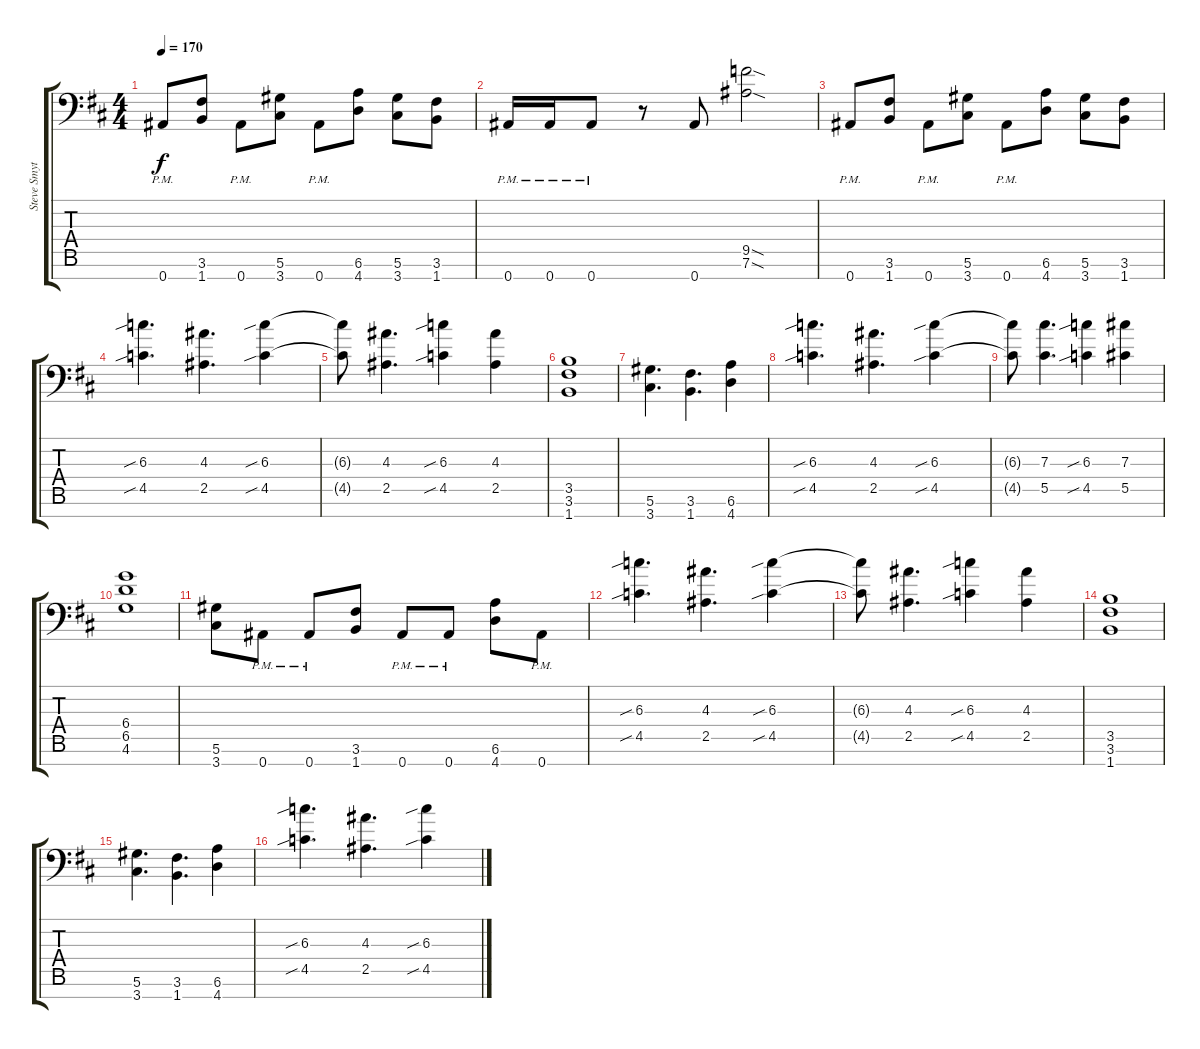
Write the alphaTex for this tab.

\track ("Steve Smyth Rhythm" "Steve Smyt") {instrument distortionguitar}
\staff {score tabs}
\tuning (Eb4 Bb3 Gb3 Db3 Ab2 Eb2 Bb1) {hide}
\ts (4 4)
\tempo 170
\clef f4
\ks d
0.7{pm}.8{dy f} (3.6 1.7).8 0.7{pm}.8 (5.6 3.7).8 0.7{pm}.8 (6.6 4.7).8 (5.6 3.7).8 (3.6 1.7).8 |
0.7{pm}.16 0.7{pm}.16 0.7{pm}.8 r.8 0.7.8 (9.5{sod} 7.6{sod}).2 |
0.7{pm}.8 (3.6 1.7).8 0.7{pm}.8 (5.6 3.7).8 0.7{pm}.8 (6.6 4.7).8 (5.6 3.7).8 (3.6 1.7).8 |
(6.3{sib} 4.5{sib}).4{d} (4.3 2.5).4{d} (6.3{sib} 4.5{sib}).4 |
(6.3{t} 4.5{t}).8 (4.3 2.5).4{d} (6.3{sib} 4.5{sib}).4 (4.3 2.5).4 |
(3.5 3.6 1.7).1 |
(5.6 3.7).4{d} (3.6 1.7).4{d} (6.6 4.7).4 |
(6.3{sib} 4.5{sib}).4{d} (4.3 2.5).4{d} (6.3{sib} 4.5{sib}).4 |
(6.3{t} 4.5{t}).8 (7.3 5.5).4{d} (6.3{sib} 4.5{sib}).4 (7.3 5.5).4 |
(6.4 6.5 4.6).1 |
(5.6 3.7).8 0.7{pm}.8 0.7{pm}.8 (3.6 1.7).8 0.7{pm}.8 0.7{pm}.8 (6.6 4.7).8 0.7{pm}.8 |
(6.3{sib} 4.5{sib}).4{d} (4.3 2.5).4{d} (6.3{sib} 4.5{sib}).4 |
(6.3{t} 4.5{t}).8 (4.3 2.5).4{d} (6.3{sib} 4.5{sib}).4 (4.3 2.5).4 |
(3.5 3.6 1.7).1 |
(5.6 3.7).4{d} (3.6 1.7).4{d} (6.6 4.7).4 |
(6.3{sib} 4.5{sib}).4{d} (4.3 2.5).4{d} (6.3{sib} 4.5{sib}).4
